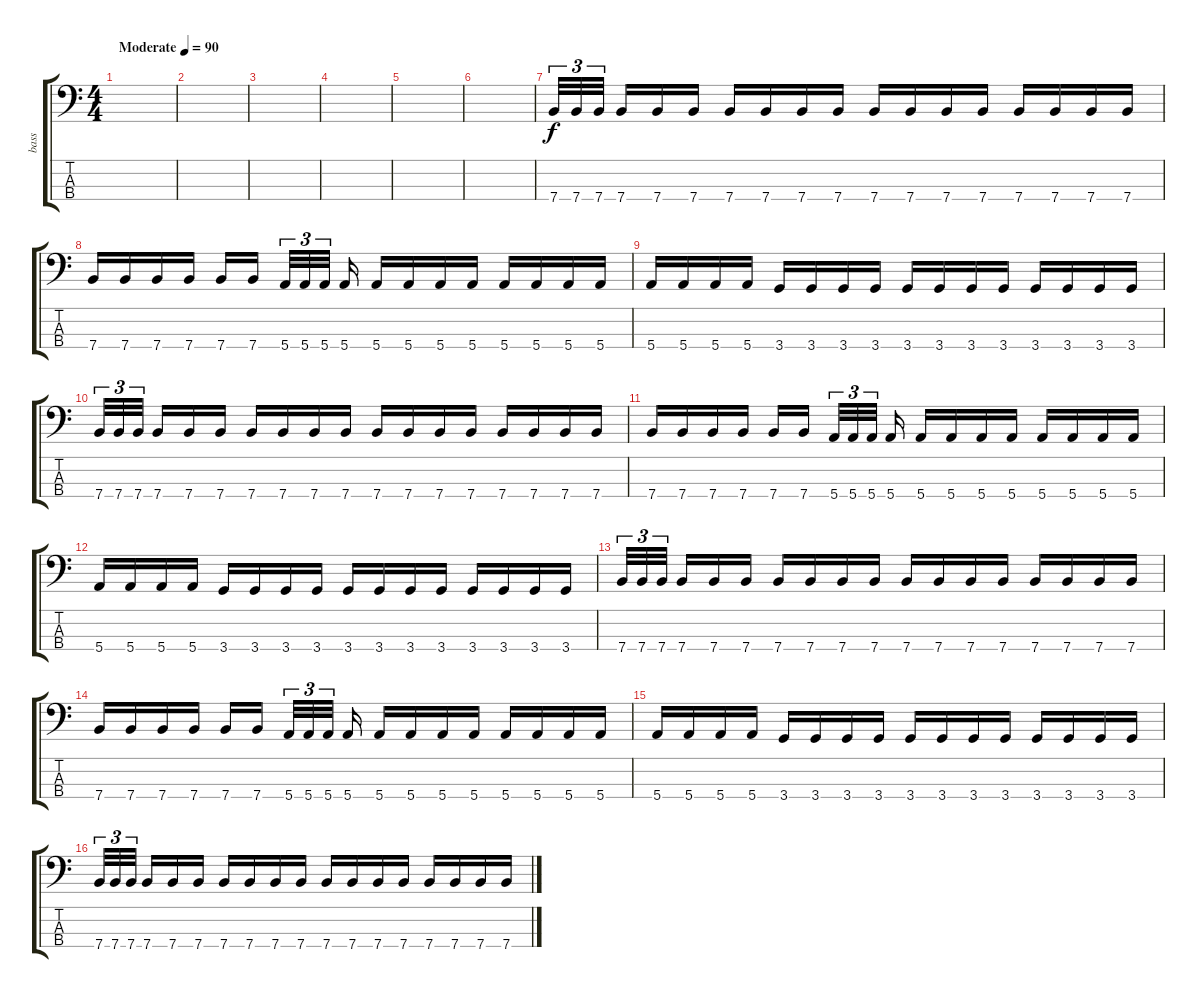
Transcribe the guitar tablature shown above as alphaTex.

\track ("bass" "bass") {instrument electricbassfinger}
\staff {score tabs}
\tuning (G2 D2 A1 E1) {hide}
\ts (4 4)
\tempo (90 "Moderate")
\clef f4
\ks c
|
|
|
|
|
|
7.4.32{tu (3 2)} 7.4.32{tu (3 2)} 7.4.32{tu (3 2) beam splitsecondary} 7.4.16 7.4.16 7.4.16 7.4.16 7.4.16 7.4.16 7.4.16 7.4.16 7.4.16 7.4.16 7.4.16 7.4.16 7.4.16 7.4.16 7.4.16 |
7.4.16 7.4.16 7.4.16 7.4.16 7.4.16 7.4.16{beam splitsecondary} 5.4.32{tu (3 2)} 5.4.32{tu (3 2)} 5.4.32{tu (3 2) beam splitsecondary} 5.4.16 5.4.16 5.4.16 5.4.16 5.4.16 5.4.16 5.4.16 5.4.16 5.4.16 |
5.4.16 5.4.16 5.4.16 5.4.16 3.4.16 3.4.16 3.4.16 3.4.16 3.4.16 3.4.16 3.4.16 3.4.16 3.4.16 3.4.16 3.4.16 3.4.16 |
7.4.32{tu (3 2)} 7.4.32{tu (3 2)} 7.4.32{tu (3 2) beam splitsecondary} 7.4.16 7.4.16 7.4.16 7.4.16 7.4.16 7.4.16 7.4.16 7.4.16 7.4.16 7.4.16 7.4.16 7.4.16 7.4.16 7.4.16 7.4.16 |
7.4.16 7.4.16 7.4.16 7.4.16 7.4.16 7.4.16{beam splitsecondary} 5.4.32{tu (3 2)} 5.4.32{tu (3 2)} 5.4.32{tu (3 2) beam splitsecondary} 5.4.16 5.4.16 5.4.16 5.4.16 5.4.16 5.4.16 5.4.16 5.4.16 5.4.16 |
5.4.16 5.4.16 5.4.16 5.4.16 3.4.16 3.4.16 3.4.16 3.4.16 3.4.16 3.4.16 3.4.16 3.4.16 3.4.16 3.4.16 3.4.16 3.4.16 |
7.4.32{tu (3 2)} 7.4.32{tu (3 2)} 7.4.32{tu (3 2) beam splitsecondary} 7.4.16 7.4.16 7.4.16 7.4.16 7.4.16 7.4.16 7.4.16 7.4.16 7.4.16 7.4.16 7.4.16 7.4.16 7.4.16 7.4.16 7.4.16 |
7.4.16 7.4.16 7.4.16 7.4.16 7.4.16 7.4.16{beam splitsecondary} 5.4.32{tu (3 2)} 5.4.32{tu (3 2)} 5.4.32{tu (3 2) beam splitsecondary} 5.4.16 5.4.16 5.4.16 5.4.16 5.4.16 5.4.16 5.4.16 5.4.16 5.4.16 |
5.4.16 5.4.16 5.4.16 5.4.16 3.4.16 3.4.16 3.4.16 3.4.16 3.4.16 3.4.16 3.4.16 3.4.16 3.4.16 3.4.16 3.4.16 3.4.16 |
7.4.32{tu (3 2)} 7.4.32{tu (3 2)} 7.4.32{tu (3 2) beam splitsecondary} 7.4.16 7.4.16 7.4.16 7.4.16 7.4.16 7.4.16 7.4.16 7.4.16 7.4.16 7.4.16 7.4.16 7.4.16 7.4.16 7.4.16 7.4.16
